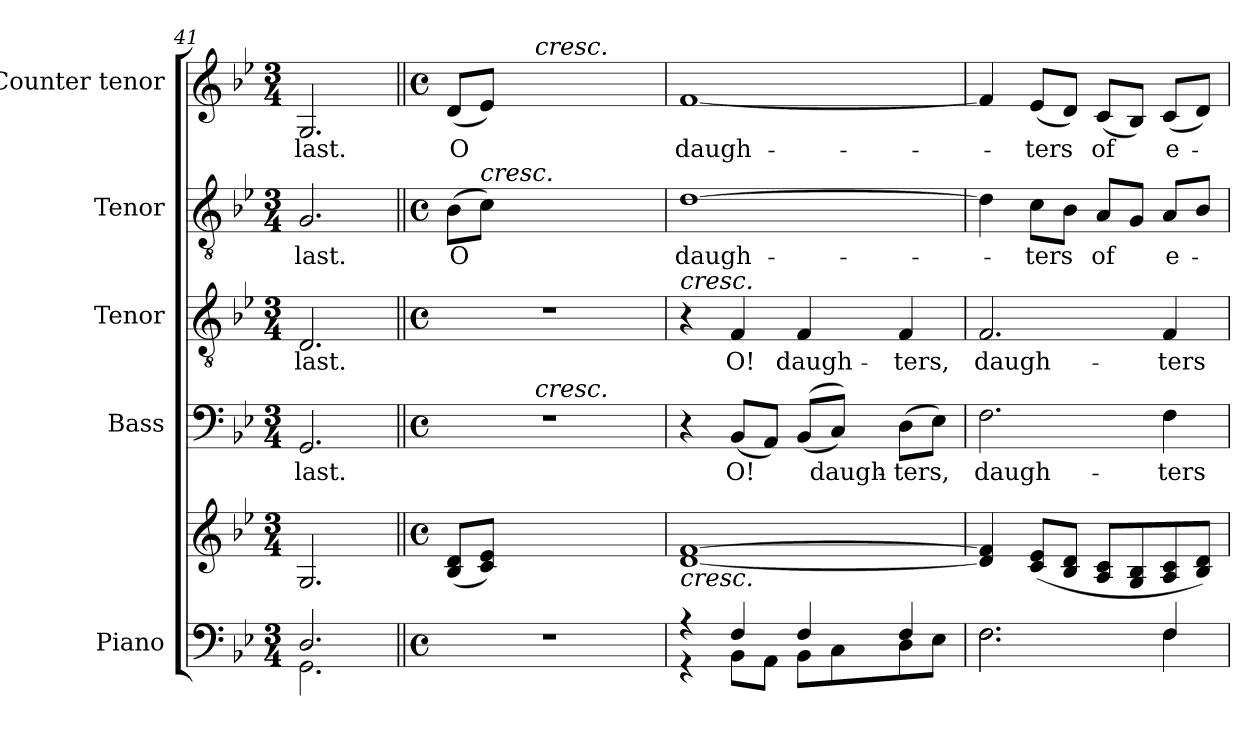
**kern	**kern	**kern	**text	**kern	**text	**kern	**text	**kern	**text
*part5	*part5	*part4	*part4	*part3	*part3	*part2	*part2	*part1	*part1
*staff6	*staff5	*staff4	*staff4	*staff3	*staff3	*staff2	*staff2	*staff1	*staff1
*I"Piano	*	*I"Bass	*	*I"Tenor	*	*I"Tenor	*	*I"Counter tenor	*
*I'Pno.	*	*I'B.	*	*I'T.	*	*I'T.	*	*	*
*clefF4	*clefG2	*clefF4	*	*clefGv2	*	*clefGv2	*	*clefG2	*
*	*	*	*	*ITrd7c12	*	*ITrd7c12	*	*	*
*k[b-e-]	*k[b-e-]	*k[b-e-]	*	*k[b-e-]	*	*k[b-e-]	*	*k[b-e-]	*
*B-:	*B-:	*B-:	*	*B-:	*	*B-:	*	*B-:	*
*M3/4	*M3/4	*M3/4	*	*M3/4	*	*M3/4	*	*M3/4	*
=41	=41	=41	=41	=41	=41	=41	=41	=41	=41
*^	*	*	*	*	*	*	*	*	*
!	!	!	!	!LO:LY:b:color=#000000	!	!	!	!	!	!
!	!	!	!	!	!	!LO:LY:b:color=#000000	!	!	!	!
!	!	!	!	!	!	!	!	!LO:LY:b:color=#000000	!	!
!	!	!	!	!	!	!	!	!	!	!LO:LY:b:color=#000000
2.Di/	2.GGi\	2.Gi/	2.GGi/	last.	2.DDi/	last.	2.GGi/	last.	2.Gi/	last.
*v	*v	*	*	*	*	*	*	*	*	*
!!LO:PB:g=z
=42||	=42||	=42||	=42||	=42||	=42||	=42||	=42||	=42||	=42||
*M4/4	*M4/4	*M4/4	*	*M4/4	*	*M4/4	*	*M4/4	*
*met(c)	*met(c)	*met(c)	*	*met(c)	*	*met(c)	*	*met(c)	*
*^	*	*	*	*	*	*	*	*	*
!LO:N:vis=1	!	!	!LO:N:vis=1	!	!LO:N:vis=1	!	!	!	!	!
*v	*v	*	*	*	*	*	*	*	*	*
*^	*	*	*	*	*	*	*	*	*
!	!	!	!	!	!	!	!	!LO:LY:b:color=#000000	!	!
*v	*v	*	*	*	*	*	*	*	*	*
*	*	*	*	*	*	*	*	*MM126	*
*^	*	*	*	*	*	*	*	*	*
!	!	!	!	!	!	!	!	!	!LO:TX:a:t=With animation	!
!	!	!	!	!	!	!	!	!	!	!LO:LY:b:color=#000000
*v	*v	*	*^	*	*	*	*	*	*^	*
1r	(8B-i/ 8diL	1r	8ryy	.	1r	.	(8BB-i\L	O	(8di/L	8ryy	O
!	!	!	!	!	!	!	!LO:TX:a:i:t=cresc.	!	!	!	!
.	8ci/ 8e-iJ)	.	16ryy	.	.	.	8Ci\J)	.	8e-i/J)	16ryy	.
.	.	.	32ryy	.	.	.	.	.	.	32ryy	.
.	.	.	64ryy	.	.	.	.	.	.	64ryy	.
.	.	.	128...ryy	.	.	.	.	.	.	128...ryy	.
!	!	!	!	!	!	!	!	!	!	!LO:TX:a:i:t=cresc.	!
!	!	!	!LO:TX:a:i:t=cresc.	!	!	!	!	!	!	!	!
.	.	.	2ryy	.	.	.	.	.	.	2ryy	.
.	2.ryy	.	.	.	.	.	2.ryy	.	2.ryy	.	.
.	.	.	4ryy	.	.	.	.	.	.	4ryy	.
.	.	.	1024ryy	.	.	.	.	.	.	1024ryy	.
*	*	*v	*v	*	*	*	*	*	*v	*v	*
=43	=43	=43	=43	=43	=43	=43	=43	=43	=43
*^	*	*	*	*	*	*	*	*	*
*	*	*	*^	*	*	*	*	*	*^	*
!	!	!	!	!	!	!	!	!	!LO:LY:b:color=#000000	!	!	!
*	*	*	*v	*v	*	*	*	*	*	*v	*v	*
*	*	*	*^	*	*	*	*	*	*^	*
!	!	!	!	!	!	!LO:TX:a:i:t=cresc.	!	!	!	!	!	!
!	!	!LO:TX:b:i:t=cresc.	!	!	!	!	!	!	!	!	!	!
!	!	!	!	!	!	!	!	!	!	!	!	!LO:LY:b:color=#000000
*	*	*	*v	*v	*	*	*	*	*	*v	*v	*
4r	4r	[1di [1fi	4r	.	4r	.	[1Di	daugh-	[1fi	daugh-
!	!	!	!	!LO:LY:b:color=#000000	!	!	!	!	!	!
!	!	!	!	!	!	!LO:LY:b:color=#000000	!	!	!	!
4Fi/	8BB-i\L	.	(8BB-i/L	O!	4FFi/	O!	.	.	.	.
.	8AAi\J	.	8AAi/J)	.	.	.	.	.	.	.
!	!	!	!	!	!	!LO:LY:b:color=#000000	!	!	!	!
4Fi/	8BB-i\L	.	((8BB-i/L	.	4FFi/	daugh-	.	.	.	.
!	!	!	!	!LO:LY:b:color=#000000	!	!	!	!	!	!
.	8Ci\	.	8Ci/J))	daugh-	.	.	.	.	.	.
!	!	!	!	!LO:LY:b:color=#000000	!	!	!	!	!	!
!	!	!	!	!	!	!LO:LY:b:color=#000000	!	!	!	!
4Fi/	8Di\	.	(8Di\L	-ters,	4FFi/	-ters,	.	.	.	.
.	8E-i\J	.	8E-i\J)	.	.	.	.	.	.	.
=44	=44	=44	=44	=44	=44	=44	=44	=44	=44	=44
!	!	!	!	!LO:LY:b:color=#000000	!	!	!	!	!	!
!	!	!	!	!	!	!LO:LY:b:color=#000000	!	!	!	!
2.Fi\	2.Fi\	4di/] 4fi]	2.Fi\	daugh-	2.FFi/	daugh-	4Di\]	.	4fi/]	.
!	!	!	!	!	!	!	!	!LO:LY:b:color=#000000	!	!
!	!	!	!	!	!	!	!	!	!	!LO:LY:b:color=#000000
.	.	(8ci/ 8e-iL	.	.	.	.	8Ci\L	-ters	(8e-i/L	-ters
.	.	8B-i/ 8diJ	.	.	.	.	8BB-i\J	.	8di/J)	.
!	!	!	!	!	!	!	!	!LO:LY:b:color=#000000	!	!
!	!	!	!	!	!	!	!	!	!	!LO:LY:b:color=#000000
.	.	8Ai/ 8ciL	.	.	.	.	8AAi/L	of	(8ci/L	of
.	.	8Gi/ 8B-i	.	.	.	.	8GGi/J	.	8B-i/J)	.
!	!	!	!	!LO:LY:b:color=#000000	!	!	!	!	!	!
!	!	!	!	!	!	!LO:LY:b:color=#000000	!	!	!	!
!	!	!	!	!	!	!	!	!LO:LY:b:color=#000000	!	!
!	!	!	!	!	!	!	!	!	!	!LO:LY:b:color=#000000
4Fi/	4Fi\	8Ai/ 8ci	4Fi\	-ters	4FFi/	-ters	8AAi/L	e-	(8ci/L	e-
.	.	8B-i/ 8diJ)	.	.	.	.	8BB-i/J	.	8di/J)	.
*v	*v	*	*	*	*	*	*	*	*	*
=	=	=	=	=	=	=	=	=	=
*-	*-	*-	*-	*-	*-	*-	*-	*-	*-
